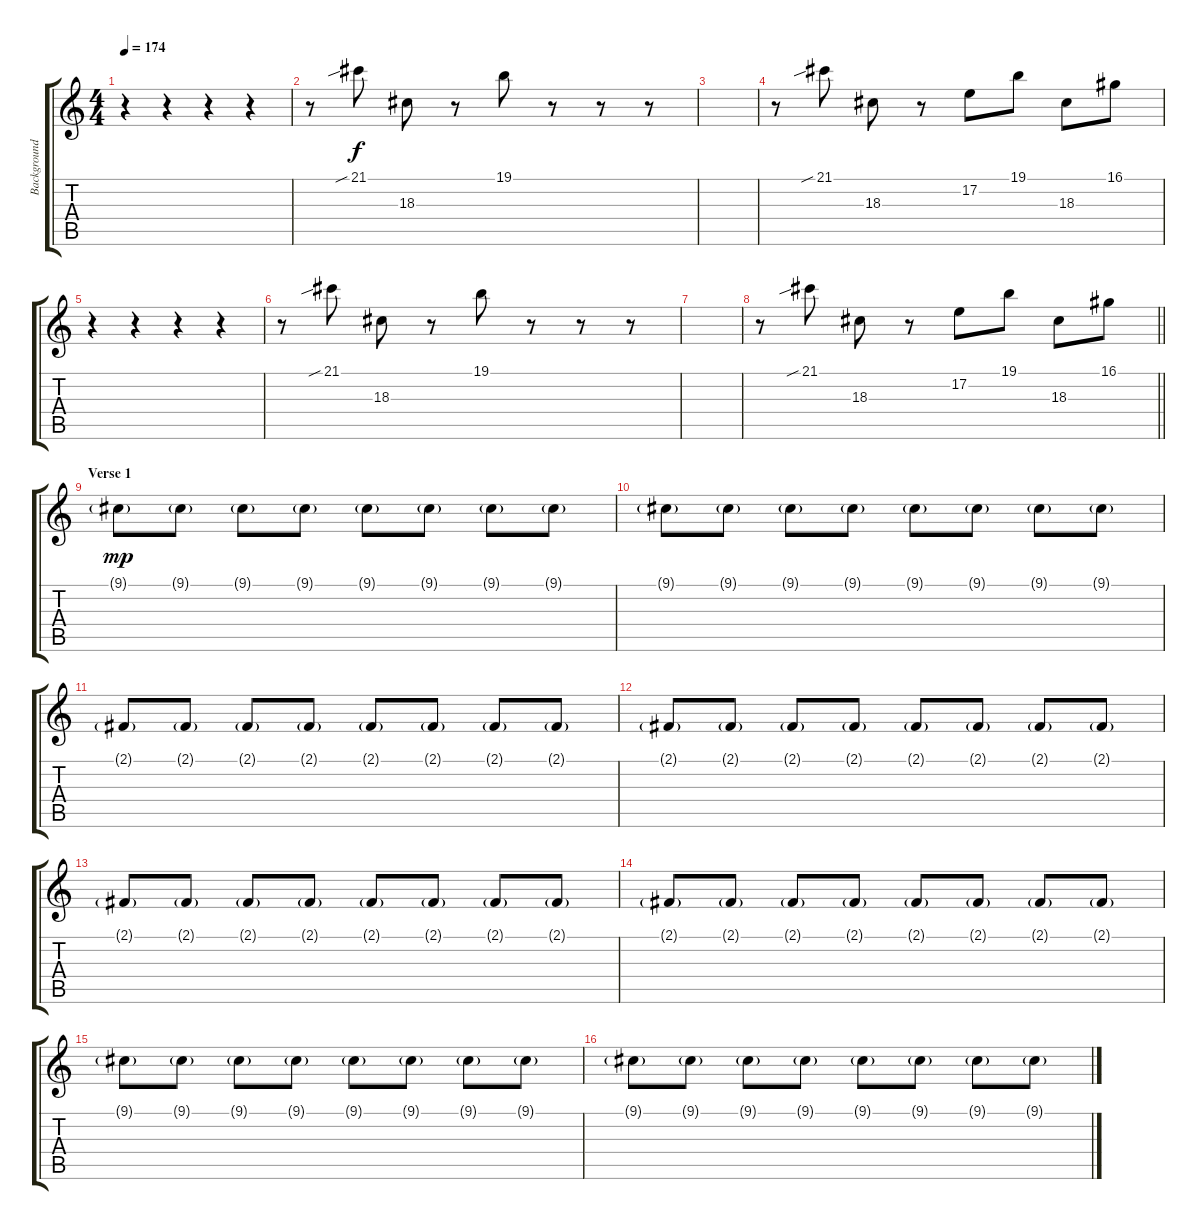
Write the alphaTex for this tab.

\track ("Background (Synth)" "Background") {instrument lead1square}
\staff {score tabs}
\tuning (E4 B3 G3 D3 A2 E2) {hide}
\ts (4 4)
\tempo 174
\clef g2
\ks c
r.4{dy f} r.4 r.4 r.4 |
r.8 21.1{sib}.8 18.3.8 r.8 19.1.8 r.8 r.8 r.8 |
|
r.8 21.1{sib}.8 18.3.8 r.8 17.2.8 19.1.8 18.3.8 16.1.8 |
r.4 r.4 r.4 r.4 |
r.8 21.1{sib}.8 18.3.8 r.8 19.1.8 r.8 r.8 r.8 |
|
\barLineRight lightlight
r.8 21.1{sib}.8 18.3.8 r.8 17.2.8 19.1.8 18.3.8 16.1.8 |
\section ("" "Verse 1")
9.1{g}.8{dy mp} 9.1{g}.8 9.1{g}.8 9.1{g}.8 9.1{g}.8 9.1{g}.8 9.1{g}.8 9.1{g}.8 |
9.1{g}.8 9.1{g}.8 9.1{g}.8 9.1{g}.8 9.1{g}.8 9.1{g}.8 9.1{g}.8 9.1{g}.8 |
2.1{g}.8 2.1{g}.8 2.1{g}.8 2.1{g}.8 2.1{g}.8 2.1{g}.8 2.1{g}.8 2.1{g}.8 |
2.1{g}.8 2.1{g}.8 2.1{g}.8 2.1{g}.8 2.1{g}.8 2.1{g}.8 2.1{g}.8 2.1{g}.8 |
2.1{g}.8 2.1{g}.8 2.1{g}.8 2.1{g}.8 2.1{g}.8 2.1{g}.8 2.1{g}.8 2.1{g}.8 |
2.1{g}.8 2.1{g}.8 2.1{g}.8 2.1{g}.8 2.1{g}.8 2.1{g}.8 2.1{g}.8 2.1{g}.8 |
9.1{g}.8 9.1{g}.8 9.1{g}.8 9.1{g}.8 9.1{g}.8 9.1{g}.8 9.1{g}.8 9.1{g}.8 |
9.1{g}.8 9.1{g}.8 9.1{g}.8 9.1{g}.8 9.1{g}.8 9.1{g}.8 9.1{g}.8 9.1{g}.8
